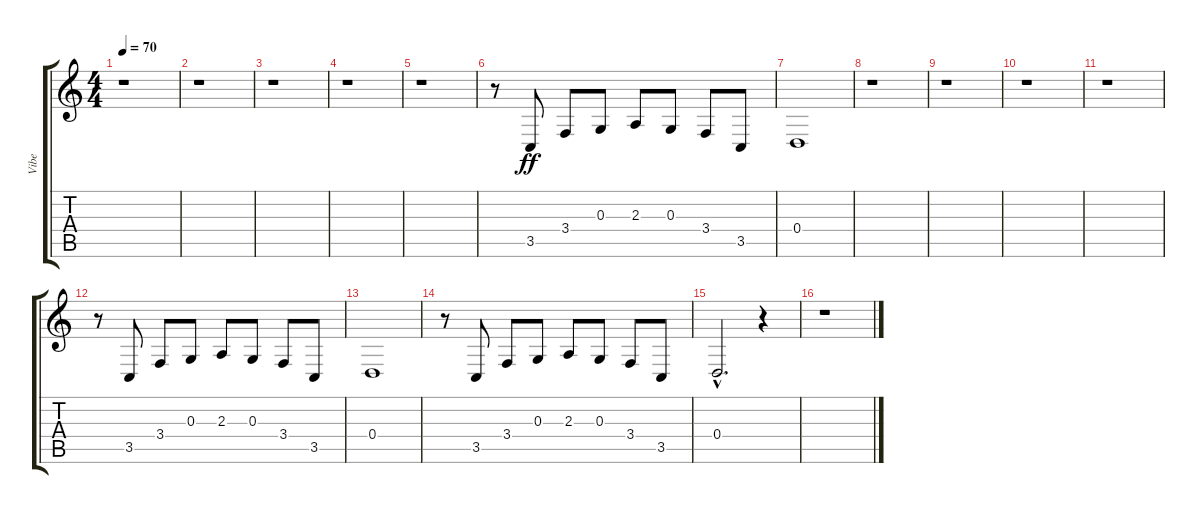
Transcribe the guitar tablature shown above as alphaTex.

\track ("Vibe                " "Vibe      ") {instrument vibraphone}
\staff {score tabs}
\tuning (E4 B3 G3 D3 A2 E2) {hide}
\ts (4 4)
\tempo 70
\clef g2
\ks c
r.1{dy ff instrument vibraphone} |
r.1 |
r.1 |
r.1 |
r.1 |
r.8 3.5.8 3.4.8 0.3.8 2.3.8 0.3.8 3.4.8 3.5.8 |
0.4.1 |
r.1 |
r.1 |
r.1 |
r.1 |
r.8 3.5.8 3.4.8 0.3.8 2.3.8 0.3.8 3.4.8 3.5.8 |
0.4.1 |
r.8 3.5.8 3.4.8 0.3.8 2.3.8 0.3.8 3.4.8 3.5.8 |
0.4{hac}.2{d} r.4 |
r.1
